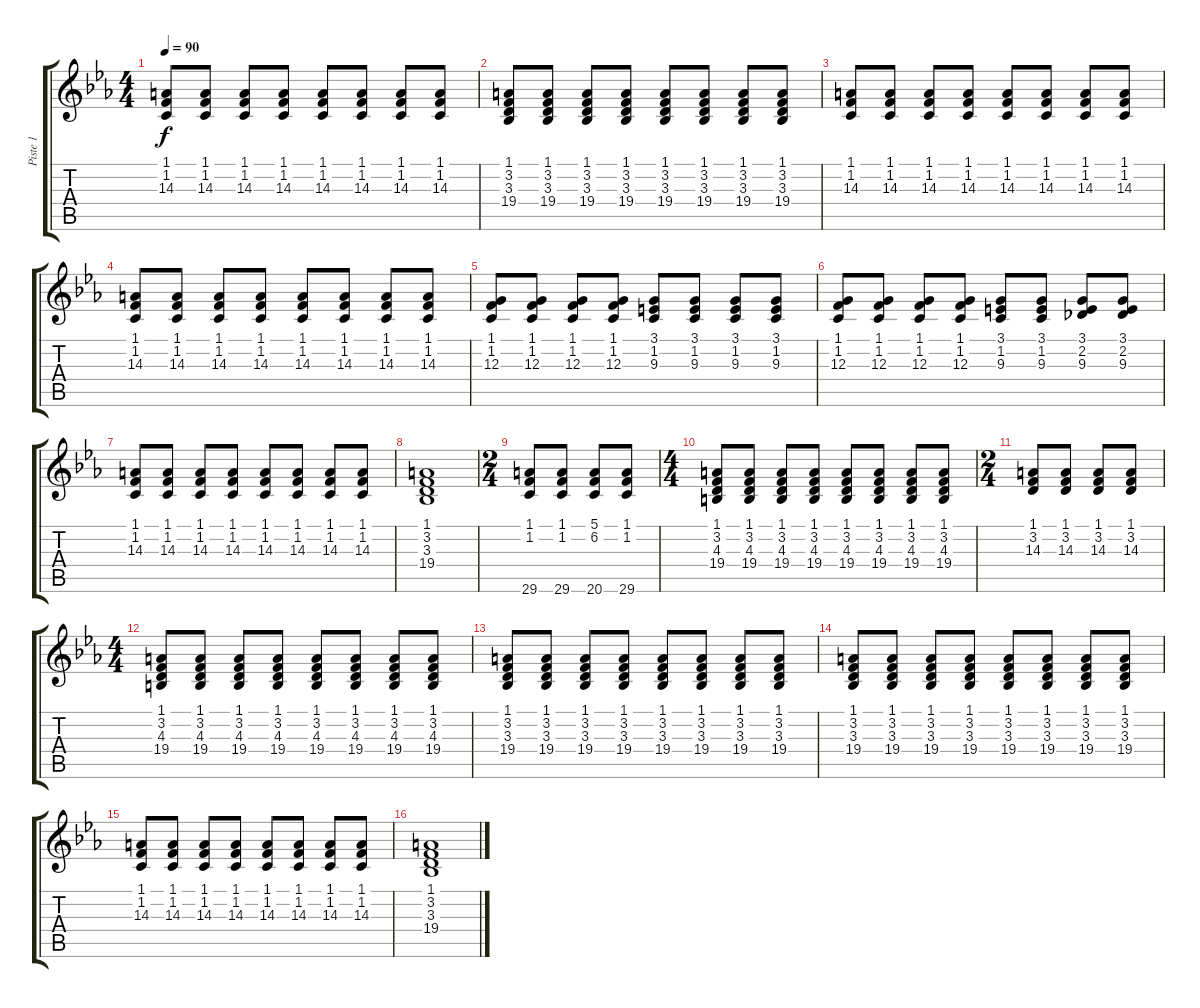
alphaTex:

\track ("Piste 1" "Piste 1") {instrument acousticgrandpiano}
\staff {score tabs}
\tuning (E4 B3 G3 D3 A2 E2) {hide}
\ts (4 4)
\tempo 90
\clef g2
\ks eb
(1.1 1.2 14.3).8{dy f} (1.1 1.2 14.3).8 (1.1 1.2 14.3).8 (1.1 1.2 14.3).8 (1.1 1.2 14.3).8 (1.1 1.2 14.3).8 (1.1 1.2 14.3).8 (1.1 1.2 14.3).8 |
(1.1 3.2 3.3 19.4).8 (1.1 3.2 3.3 19.4).8 (1.1 3.2 3.3 19.4).8 (1.1 3.2 3.3 19.4).8 (1.1 3.2 3.3 19.4).8 (1.1 3.2 3.3 19.4).8 (1.1 3.2 3.3 19.4).8 (1.1 3.2 3.3 19.4).8 |
(1.1 1.2 14.3).8 (1.1 1.2 14.3).8 (1.1 1.2 14.3).8 (1.1 1.2 14.3).8 (1.1 1.2 14.3).8 (1.1 1.2 14.3).8 (1.1 1.2 14.3).8 (1.1 1.2 14.3).8 |
(1.1 1.2 14.3).8 (1.1 1.2 14.3).8 (1.1 1.2 14.3).8 (1.1 1.2 14.3).8 (1.1 1.2 14.3).8 (1.1 1.2 14.3).8 (1.1 1.2 14.3).8 (1.1 1.2 14.3).8 |
(1.1 1.2 12.3).8 (1.1 1.2 12.3).8 (1.1 1.2 12.3).8 (1.1 1.2 12.3).8 (3.1 1.2 9.3).8 (3.1 1.2 9.3).8 (3.1 1.2 9.3).8 (3.1 1.2 9.3).8 |
(1.1 1.2 12.3).8 (1.1 1.2 12.3).8 (1.1 1.2 12.3).8 (1.1 1.2 12.3).8 (3.1 1.2 9.3).8 (3.1 1.2 9.3).8 (3.1 2.2 9.3).8 (3.1 2.2 9.3).8 |
(1.1 1.2 14.3).8 (1.1 1.2 14.3).8 (1.1 1.2 14.3).8 (1.1 1.2 14.3).8 (1.1 1.2 14.3).8 (1.1 1.2 14.3).8 (1.1 1.2 14.3).8 (1.1 1.2 14.3).8 |
(1.1 3.2 3.3 19.4).1 |
\ts (2 4)
(1.1 1.2 29.6).8 (1.1 1.2 29.6).8 (5.1 6.2 20.6).8 (1.1 1.2 29.6).8 |
\ts (4 4)
(1.1 3.2 4.3 19.4).8 (1.1 3.2 4.3 19.4).8 (1.1 3.2 4.3 19.4).8 (1.1 3.2 4.3 19.4).8 (1.1 3.2 4.3 19.4).8 (1.1 3.2 4.3 19.4).8 (1.1 3.2 4.3 19.4).8 (1.1 3.2 4.3 19.4).8 |
\ts (2 4)
(1.1 3.2 14.3).8 (1.1 3.2 14.3).8 (1.1 3.2 14.3).8 (1.1 3.2 14.3).8 |
\ts (4 4)
(1.1 3.2 4.3 19.4).8 (1.1 3.2 4.3 19.4).8 (1.1 3.2 4.3 19.4).8 (1.1 3.2 4.3 19.4).8 (1.1 3.2 4.3 19.4).8 (1.1 3.2 4.3 19.4).8 (1.1 3.2 4.3 19.4).8 (1.1 3.2 4.3 19.4).8 |
(1.1 3.2 3.3 19.4).8 (1.1 3.2 3.3 19.4).8 (1.1 3.2 3.3 19.4).8 (1.1 3.2 3.3 19.4).8 (1.1 3.2 3.3 19.4).8 (1.1 3.2 3.3 19.4).8 (1.1 3.2 3.3 19.4).8 (1.1 3.2 3.3 19.4).8 |
(1.1 3.2 3.3 19.4).8 (1.1 3.2 3.3 19.4).8 (1.1 3.2 3.3 19.4).8 (1.1 3.2 3.3 19.4).8 (1.1 3.2 3.3 19.4).8 (1.1 3.2 3.3 19.4).8 (1.1 3.2 3.3 19.4).8 (1.1 3.2 3.3 19.4).8 |
(1.1 1.2 14.3).8 (1.1 1.2 14.3).8 (1.1 1.2 14.3).8 (1.1 1.2 14.3).8 (1.1 1.2 14.3).8 (1.1 1.2 14.3).8 (1.1 1.2 14.3).8 (1.1 1.2 14.3).8 |
(1.1 3.2 3.3 19.4).1
